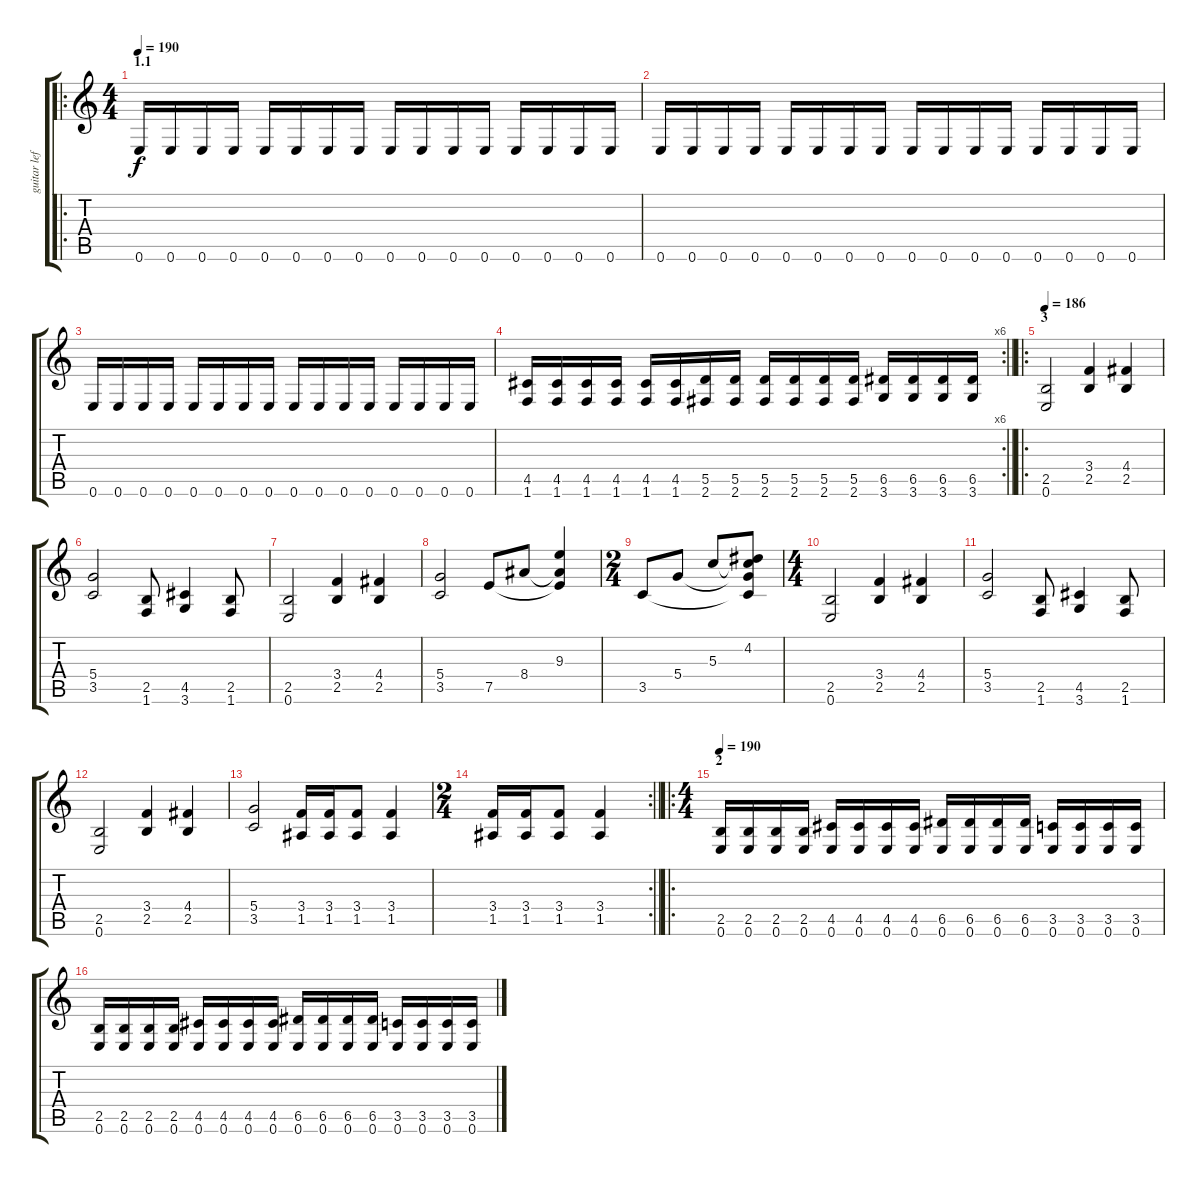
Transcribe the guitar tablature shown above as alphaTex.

\track ("guitar left" "guitar lef") {instrument distortionguitar}
\staff {score tabs}
\tuning (E4 B3 G3 D3 A2 E2) {hide}
\ro
\ts (4 4)
\section ("" "1.1")
\tempo 190
\clef g2
\ks c
0.6.16{dy f} 0.6.16 0.6.16 0.6.16 0.6.16 0.6.16 0.6.16 0.6.16 0.6.16 0.6.16 0.6.16 0.6.16 0.6.16 0.6.16 0.6.16 0.6.16 |
0.6.16 0.6.16 0.6.16 0.6.16 0.6.16 0.6.16 0.6.16 0.6.16 0.6.16 0.6.16 0.6.16 0.6.16 0.6.16 0.6.16 0.6.16 0.6.16 |
0.6.16 0.6.16 0.6.16 0.6.16 0.6.16 0.6.16 0.6.16 0.6.16 0.6.16 0.6.16 0.6.16 0.6.16 0.6.16 0.6.16 0.6.16 0.6.16 |
\rc 6
\barLineRight lightlight
(4.5 1.6).16 (4.5 1.6).16 (4.5 1.6).16 (4.5 1.6).16 (4.5 1.6).16 (4.5 1.6).16 (5.5 2.6).16 (5.5 2.6).16 (5.5 2.6).16 (5.5 2.6).16 (5.5 2.6).16 (5.5 2.6).16 (6.5 3.6).16 (6.5 3.6).16 (6.5 3.6).16 (6.5 3.6).16 |
\ro
\section ("" "3")
\tempo 186
(2.5 0.6).2 (3.4 2.5).4 (4.4 2.5).4 |
(5.4 3.5).2 (2.5 1.6).8 (4.5 3.6).4 (2.5 1.6).8 |
(2.5 0.6).2 (3.4 2.5).4 (4.4 2.5).4 |
(5.4 3.5).2 7.5.8 8.4.8 (9.3 8.4{t} 7.5{t}).4 |
\ts (2 4)
3.5.8 5.4.8 5.3.8 (4.2 5.3{t} 5.4{t} 3.5{t}).8 |
\ts (4 4)
(2.5 0.6).2 (3.4 2.5).4 (4.4 2.5).4 |
(5.4 3.5).2 (2.5 1.6).8 (4.5 3.6).4 (2.5 1.6).8 |
(2.5 0.6).2 (3.4 2.5).4 (4.4 2.5).4 |
(5.4 3.5).2 (3.4 1.5).16 (3.4 1.5).16 (3.4 1.5).8 (3.4 1.5).4 |
\rc 2
\ts (2 4)
\barLineRight lightlight
(3.4 1.5).16 (3.4 1.5).16 (3.4 1.5).8 (3.4 1.5).4 |
\ro
\ts (4 4)
\section ("" "2")
\tempo 190
(2.5 0.6).16 (2.5 0.6).16 (2.5 0.6).16 (2.5 0.6).16 (4.5 0.6).16 (4.5 0.6).16 (4.5 0.6).16 (4.5 0.6).16 (6.5 0.6).16 (6.5 0.6).16 (6.5 0.6).16 (6.5 0.6).16 (3.5 0.6).16 (3.5 0.6).16 (3.5 0.6).16 (3.5 0.6).16 |
(2.5 0.6).16 (2.5 0.6).16 (2.5 0.6).16 (2.5 0.6).16 (4.5 0.6).16 (4.5 0.6).16 (4.5 0.6).16 (4.5 0.6).16 (6.5 0.6).16 (6.5 0.6).16 (6.5 0.6).16 (6.5 0.6).16 (3.5 0.6).16 (3.5 0.6).16 (3.5 0.6).16 (3.5 0.6).16
